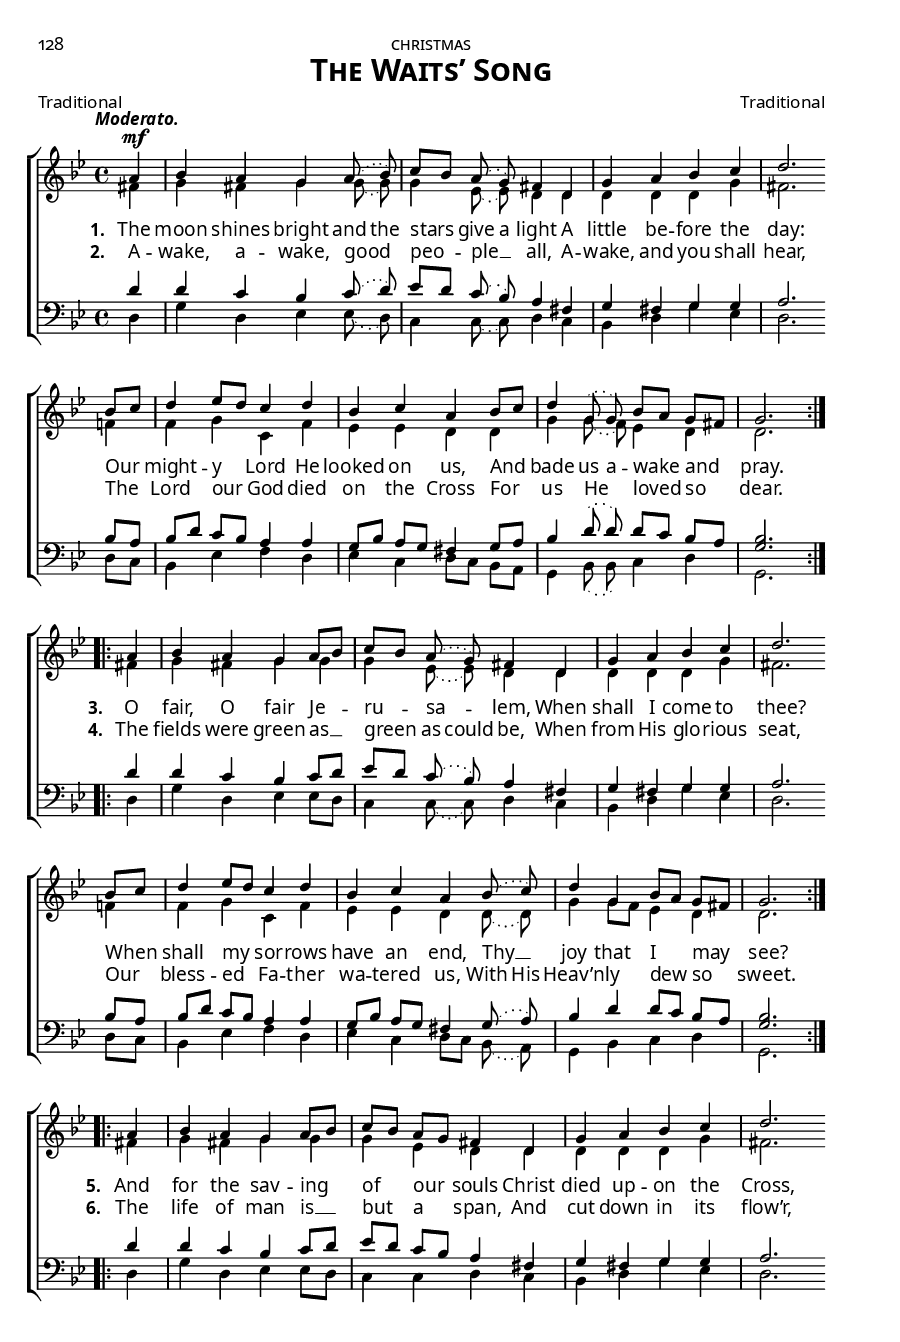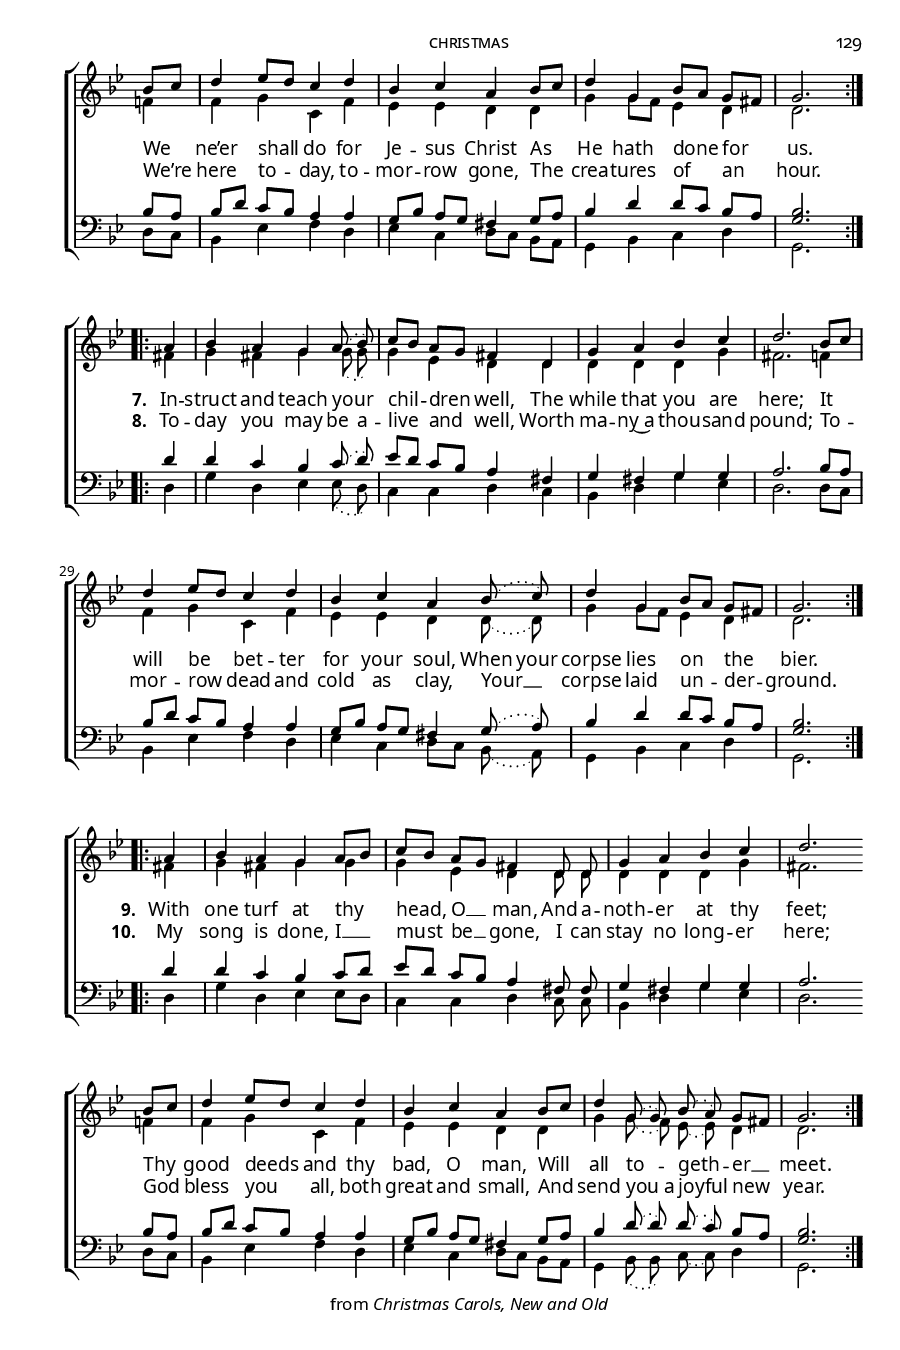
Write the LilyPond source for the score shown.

\version "2.14.2"
\include "util.ly"
\header {
  title = \markup{\override #'(font-name . "Garamond Premier Pro Semibold"){ \abs-fontsize #15 \smallCapsOldStyle"The Waits’ Song"}}
  poet = \markup\oldStyleNum"Traditional"
  composer = \markup\oldStyleNum"Traditional"
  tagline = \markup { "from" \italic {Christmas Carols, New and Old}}
}
\paper {
  %print-all-headers = ##f
  paper-height = 9\in
  paper-width = 6\in
  indent = 0\in
  %system-system-spacing = #'((basic-distance . 10) (padding . 0))
  system-system-spacing =
    #'((basic-distance . 0)
       (minimum-distance . 0)
       (padding . -5)
       (stretchability . 100))
  ragged-last-bottom = ##f
  ragged-bottom = ##f
  two-sided = ##t
  inner-margin = 0.5\in
  outer-margin = 0.25\in
  top-margin = 0.25\in
  bottom-margin = 0.25\in
  first-page-number = #128
  print-first-page-number = ##t
  headerLine = \markup{\override #'(font-name . "Garamond Premier Pro") \smallCapsOldStyle"christmas"}
  oddHeaderMarkup = \markup\fill-line{
     \override #'(font-name . "Garamond Premier Pro")\abs-fontsize #8.5
     \combine 
        \fill-line{"" \on-the-fly #print-page-number-check-first
        \oldStylePageNum""
        }
        \fill-line{\headerLine}
  }
  evenHeaderMarkup = \markup {
     \override #'(font-name . "Garamond Premier Pro")\abs-fontsize #8.5
     \combine
        \on-the-fly #print-page-number-check-first
        \oldStylePageNum""
        \fill-line{\headerLine}
  }
}
#(set-global-staff-size 15) \paper{ #(define fonts (make-pango-font-tree "GoudyOlSt BT" "Garamond Premier Pro" "Garamond Premier Pro" (/ 15 20))) }
global = {
  \key bes \major
  \time 4/4
  \autoBeamOff
  \override DynamicLineSpanner #'staff-padding = #0.0
  \override DynamicLineSpanner #'Y-extent = #'(-1 . 1)
  \slurDotted
}

sopMusic = \relative c'' {
  \repeat volta 2 {
    \partial 4 a4^\mf |
    bes4 a g a8( bes) |
    c[ bes] a( g) fis4 d |
    
    g a bes c |
    d2. \bar"" bes8[ c] |
    d4 ees8[ d] c4 d |
    
    bes4 c a bes8[ c] |
    d4 g,8( g) bes[ a] g[ fis] |
    g2. \break
  }
  
  %sop2
  \repeat volta 2 {
    a4 |
    bes4 a g a8[ bes] |
    c[ bes] a( g) fis4 d |
    
    g a bes c |
    d2. \bar"" bes8[ c] |
    d4 ees8[ d] c4 d |
    
    bes4 c a bes8( c) |
    d4 g,4 bes8[ a] g[ fis] |
    g2. \break
  }
  
  %sop3
  \repeat volta 2 {
    a4 |
    bes4 a g a8[ bes] |
    c[ bes] a[ g] fis4 d |
    
    g a bes c |
    d2. \bar""\break bes8[ c] |
    d4 ees8[ d] c4 d |
    
    bes4 c a bes8[ c] |
    d4 g,4 bes8[ a] g[ fis] |
    g2. \break
  }
  
  %sop4
  \repeat volta 2 {
    a4 |
    bes4 a g a8( bes) |
    c[ bes] a[ g] fis4 d |
    
    g a bes c |
    d2. \bar"" bes8[ c] |
    d4 ees8[ d] c4 d |
    
    bes4 c a bes8( c) |
    d4 g,4 bes8[ a] g[ fis] |
    g2. \break
  }
  
  %sop5
  \repeat volta 2 {
    a4 |
    bes4 a g a8[ bes] |
    c[ bes] a[ g] fis4 d8 d |
    
    g4 a bes c |
    d2. \bar""\break bes8[ c] |
    d4 ees8[ d] c4 d |
    
    bes4 c a bes8[ c] |
    d4 g,8( g) bes( a) g[ fis] |
    g2. \break
  }
}
sopWords = \lyricmode {
  
}

altoMusic = \relative c' {
  %alto1
  \repeat volta 2 {
    fis4 |
    g fis g g8( g) |
    g4 ees8( ees) d4 d |
    
    d d d g |
    fis2. f4 |
    f g c, f |
    
    ees ees d d |
    g g8( f) ees4 d |
    d2.
  }
  
  %alto2
  \repeat volta 2 {
    fis4 |
    g fis g g |
    g ees8( ees) d4 d |
    
    d d d g |
    fis2. f4 |
    f g c, f |
    
    ees ees d d8( d) |
    g4 g8[ f] ees4 d |
    d2.
  }
  
  %alto3
  \repeat volta 2 {
    fis4 |
    g fis g g |
    g ees4 d4 d |
    
    d d d g |
    fis2. f4 |
    f g c, f |
    
    ees ees d d |
    g4 g8[ f] ees4 d |
    d2.
  }
  
  %alto4
  \repeat volta 2 {
    fis4 |
    g fis g g8( g) |
    g4 ees4 d4 d |
    
    d d d g |
    fis2. f4 |
    f g c, f |
    
    ees ees d d8( d) |
    g4 g8[ f] ees4 d |
    d2.
  }
  
  %alto5
  \repeat volta 2 {
    fis4 |
    g fis g g |
    g ees4 d4 d8 d |
    
    d4 d d g |
    fis2. f4 |
    f g c, f |
    
    ees ees d d |
    g g8( f) ees8( ees) d4 |
    d2.
  }
  
}
altoWords = \lyricmode {
  \dropLyricsV
  \set stanza = #"1. "
  \set ignoreMelismata = ##t
  The moon shines bright and the stars _ give a light
  \unset ignoreMelismata
  A little be -- fore the day:
  Our might -- y Lord He looked on us,
  And bade \set ignoreMelismata = ##t
  us a --
  \unset ignoreMelismata
  wake and pray.
  
  \set stanza = #"3. "
  O fair, O fair Je -- ru -- sa -- lem,
  When shall I come to thee?
  When shall my sor -- rows have an end,
  Thy __ joy that I may see?

  \set stanza = #"5. "
  And for the sav -- ing of our souls
  Christ died up -- on the Cross,
  We ne’er shall do for Je -- sus Christ
  As He hath done for us.

  \set stanza = #"7. "
  In -- struct and teach your chil -- dren well,
  The while that you are here;
  It will be bet -- ter for your soul,
  \set ignoreMelismata = ##t
  When your \unset ignoreMelismata corpse lies on the bier.

  \set stanza = #"9. "
  With one turf at thy head, O __ man,
  And a -- noth -- er at thy feet;
  Thy good deeds and thy bad, O man,
  Will all to -- geth -- er __ meet.
}
altoWordsII = \lyricmode {
  \dropLyricsV
%\markup\italic
  \set stanza = #"2. "
  A -- wake, a -- wake, good peo -- ple __ all,
  A -- wake, and you shall hear,
  The Lord our God died on the Cross
  For us He loved so dear.
  
  \set stanza = #"4. "
  The fields were green as __ green
  \set ignoreMelismata = ##t
  as could be,
  \unset ignoreMelismata
  When from His glo -- rious seat,
  Our bless -- ed Fa -- ther wa -- tered us,
  \set ignoreMelismata = ##t
  With His
  \unset ignoreMelismata
  Heav’n -- ly dew so sweet.

  \set stanza = #"6. "
  The life of man is __ but a span,
  And cut down in its flow’r,
  We’re here to -- day, to -- mor -- row gone,
  The crea -- tures of an hour.

  \set stanza = #"8. "
  To -- day you may
  \set ignoreMelismata = ##t
  be a --
  \unset ignoreMelismata
  live and well,
  Worth ma -- ny~a thou -- sand pound;
  To -- mor -- row dead and cold as clay,
  Your __ corpse laid un -- der -- ground.

  \set stanza = #"10. "
  My song is done, I __ must be __ gone,
  I can stay no long -- er here;
  God bless you all, both great and small,
  And send you_a joyful new year.
}
altoWordsIII = \lyricmode {
}
altoWordsIV = \lyricmode {

}
altoWordsV = \lyricmode {
  
}
altoWordsVI = \lyricmode {
}
altoWordsVII = \lyricmode {
}
altoWordsVIII = \lyricmode {
}
altoWordsIX = \lyricmode {
}
altoWordsX = \lyricmode {
}
tenorMusic = \relative c' {
  \tempo \markup\italic "Moderato."
  %tenor1
  \repeat volta 2 {
    d4 |
    d c bes c8( d) |
    ees[ d] c( bes) a4 fis |
    
    g fis g g |
    a2. bes8[ a] |
    bes[ d] c[ bes] a4 a |
    
    g8[ bes] a[ g] fis4 g8[ a] |
    bes4 d8( d) d[ c] bes[ a] |
    <bes g>2.
  }

  %tenor2
  \repeat volta 2 {
    d4 |
    d c bes c8[ d] |
    ees[ d] c( bes) a4 fis |
    
    g fis g g |
    a2. bes8[ a] |
    bes[ d] c[ bes] a4 a |
    
    g8[ bes] a[ g] fis4 g8( a) |
    bes4 d d8[ c] bes[ a] |
    <bes g>2.
  }

  %tenor3
  \repeat volta 2 {
    d4 |
    d c bes c8[ d] |
    ees[ d] c[ bes] a4 fis |
    
    g fis g g |
    a2. bes8[ a] |
    bes[ d] c[ bes] a4 a |
    
    g8[ bes] a[ g] fis4 g8[ a] |
    bes4 d d8[ c] bes[ a] |
    <bes g>2.
  }

  %tenor4
  \repeat volta 2 {
    d4 |
    d c bes c8( d) |
    ees[ d] c[ bes] a4 fis |
    
    g fis g g |
    a2. bes8[ a] |
    bes[ d] c[ bes] a4 a |
    
    g8[ bes] a[ g] fis4 g8( a) |
    bes4 d d8[ c] bes[ a] |
    <bes g>2.
  }

  %tenor5
  \repeat volta 2 {
    d4 |
    d c bes c8[ d] |
    ees[ d] c[ bes] a4 fis8 fis |
    
    g4 fis g g |
    a2. bes8[ a] |
    bes[ d] c[ bes] a4 a |
    
    g8[ bes] a[ g] fis4 g8[ a] |
    bes4 d8( d) d( c) bes[ a] |
    <bes g>2.
  }

}
tenorWords = \lyricmode {

}

bassMusic = \relative c, {
  %bass1
  \repeat volta 2 {
    d'4 |
    g d ees ees8( d) |
    c4 c8( c) d4 c |
    
    bes4 d g ees |
    d2. d8[ c] |
    bes4 ees f d |
    
    ees c d8[ c] bes[ a] |
    g4 bes8( bes) c4 d |
    g,2.
  }

  %bass2
  \repeat volta 2 {
    d'4 |
    g d ees ees8[ d] |
    c4 c8( c) d4 c |
    
    bes4 d g ees |
    d2. d8[ c] |
    bes4 ees f d |
    
    ees c d8[ c] bes( a) |
    g4 bes c d |
    g,2.
  }

  %bass3
  \repeat volta 2 {
    d'4 |
    g d ees ees8[ d] |
    c4 c4 d4 c |
    
    bes4 d g ees |
    d2. d8[ c] |
    bes4 ees f d |
    
    ees c d8[ c] bes[ a] |
    g4 bes c d |
    g,2.
  }

  %bass4
  \repeat volta 2 {
    d'4 |
    g d ees ees8( d) |
    c4 c4 d4 c |
    
    bes4 d g ees |
    d2. d8[ c] |
    bes4 ees f d |
    
    ees c d8[ c] bes( a) |
    g4 bes c d |
    g,2.
  }

  %bass5
  \repeat volta 2 {
    d'4 |
    g d ees ees8[ d] |
    c4 c4 d4 c8 c |
    
    bes4 d g ees |
    d2. d8[ c] |
    bes4 ees f d |
    
    ees c d8[ c] bes[ a] |
    g4 bes8( bes) c( c) d4 |
    g,2.
  }

}
bassWords = \lyricmode {

}

pianoRH = \relative c' {
  
}
pianoLH = \relative c' {
  
}

\score {
  <<
   \new ChoirStaff <<
%    \new Lyrics = sopranos \with { \override VerticalAxisGroup #'nonstaff-relatedstaff-spacing = #'((basic-distance . 1)) }
    \new Staff = women <<
      \new Voice = "sopranos" { \voiceOne << \global \sopMusic >> }
      \new Voice = "altos" { \voiceTwo << \global \altoMusic >> }
    >>
    \new Lyrics \with { alignAboveContext = #"women" \override VerticalAxisGroup #'nonstaff-relatedstaff-spacing = #'((basic-distance . 1))} \lyricsto "sopranos" \sopWords
    \new Lyrics = "altosX"  \with { alignBelowContext = #"women" \override VerticalAxisGroup #'nonstaff-relatedstaff-spacing = #'((basic-distance . 1))} \lyricsto "sopranos" \altoWordsX
    \new Lyrics = "altosIX"  \with { alignBelowContext = #"women" \override VerticalAxisGroup #'nonstaff-relatedstaff-spacing = #'((basic-distance . 1))} \lyricsto "sopranos" \altoWordsIX
    \new Lyrics = "altosVIII"  \with { alignBelowContext = #"women" \override VerticalAxisGroup #'nonstaff-relatedstaff-spacing = #'((basic-distance . 1))} \lyricsto "sopranos" \altoWordsVIII
    \new Lyrics = "altosVII"  \with { alignBelowContext = #"women" \override VerticalAxisGroup #'nonstaff-relatedstaff-spacing = #'((basic-distance . 1))} \lyricsto "sopranos" \altoWordsVII
    \new Lyrics = "altosVI"  \with { alignBelowContext = #"women" \override VerticalAxisGroup #'nonstaff-relatedstaff-spacing = #'((basic-distance . 1))} \lyricsto "sopranos" \altoWordsVI
    \new Lyrics = "altosV"  \with { alignBelowContext = #"women" \override VerticalAxisGroup #'nonstaff-relatedstaff-spacing = #'((basic-distance . 1))} \lyricsto "sopranos" \altoWordsV
    \new Lyrics = "altosIV"  \with { alignBelowContext = #"women" \override VerticalAxisGroup #'nonstaff-relatedstaff-spacing = #'((basic-distance . 1))} \lyricsto "sopranos" \altoWordsIV
    \new Lyrics = "altosIII"  \with { alignBelowContext = #"women" \override VerticalAxisGroup #'nonstaff-relatedstaff-spacing = #'((basic-distance . 1))} \lyricsto "sopranos" \altoWordsIII
    \new Lyrics = "altosII"  \with { alignBelowContext = #"women" \override VerticalAxisGroup #'nonstaff-relatedstaff-spacing = #'((basic-distance . 1))} \lyricsto "sopranos" \altoWordsII
    \new Lyrics = "altos"  \with { alignBelowContext = #"women" } \lyricsto "sopranos" \altoWords
   \new Staff = men <<
      \clef bass
      \new Voice = "tenors" { \voiceOne << \global \tenorMusic >> }
      \new Voice = "basses" { \voiceTwo << \global \bassMusic >> }
    >>
    \new Lyrics \with { alignAboveContext = #"men" \override VerticalAxisGroup #'nonstaff-relatedstaff-spacing = #'((basic-distance . 1)) } \lyricsto "tenors" \tenorWords
    \new Lyrics \with { alignBelowContext = #"men" \override VerticalAxisGroup #'nonstaff-relatedstaff-spacing = #'((basic-distance . 1)) } \lyricsto "basses" \bassWords
  >>
%    \new PianoStaff << \new Staff { \new Voice { \pianoRH } } \new Staff { \clef "bass" \pianoLH } >>
  >>
  \layout {
    \context {
      \Score
      %\override SpacingSpanner #'base-shortest-duration = #(ly:make-moment 1 8)
      %\override SpacingSpanner #'common-shortest-duration = #(ly:make-moment 1 4)
    }
    \context {
      % Remove all empty staves
      % \Staff \RemoveEmptyStaves \override VerticalAxisGroup #'remove-first = ##t
    }
    \context {
      \Lyrics
      \override LyricText #'X-offset = #center-on-word
    }
  }
  \midi {
    \tempo 4 = 90
    \set Staff.midiInstrument = "flute"
  
    \context {
      \Voice
      \remove "Dynamic_performer"
    }
  }
}
